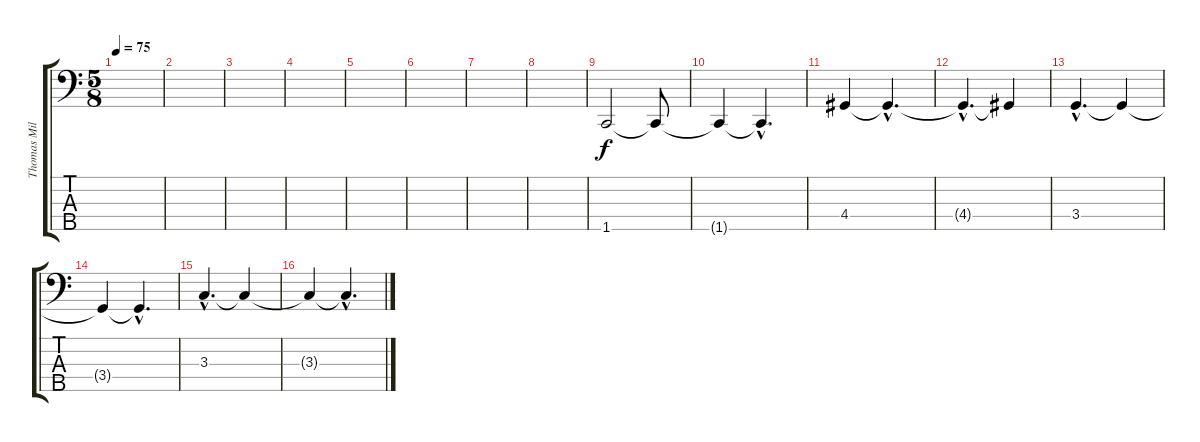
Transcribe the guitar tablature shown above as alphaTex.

\track ("Thomas Miller - Basse" "Thomas Mil") {instrument electricbasspick}
\staff {score tabs}
\tuning (G2 D2 A1 E1 B0) {hide}
\ts (5 8)
\tempo 75
\clef f4
\ks c
|
|
|
|
|
|
|
|
1.5.2 1.5{t}.8 |
1.5{t}.4 1.5{hac t}.4{d} |
4.4.4 4.4{hac t}.4{d} |
4.4{hac t}.4{d} 4.4{t}.4 |
3.4{hac}.4{d} 3.4{t}.4 |
3.4{t}.4 3.4{hac t}.4{d} |
3.3{hac}.4{d} 3.3{t}.4 |
3.3{t}.4 3.3{hac t}.4{d}
